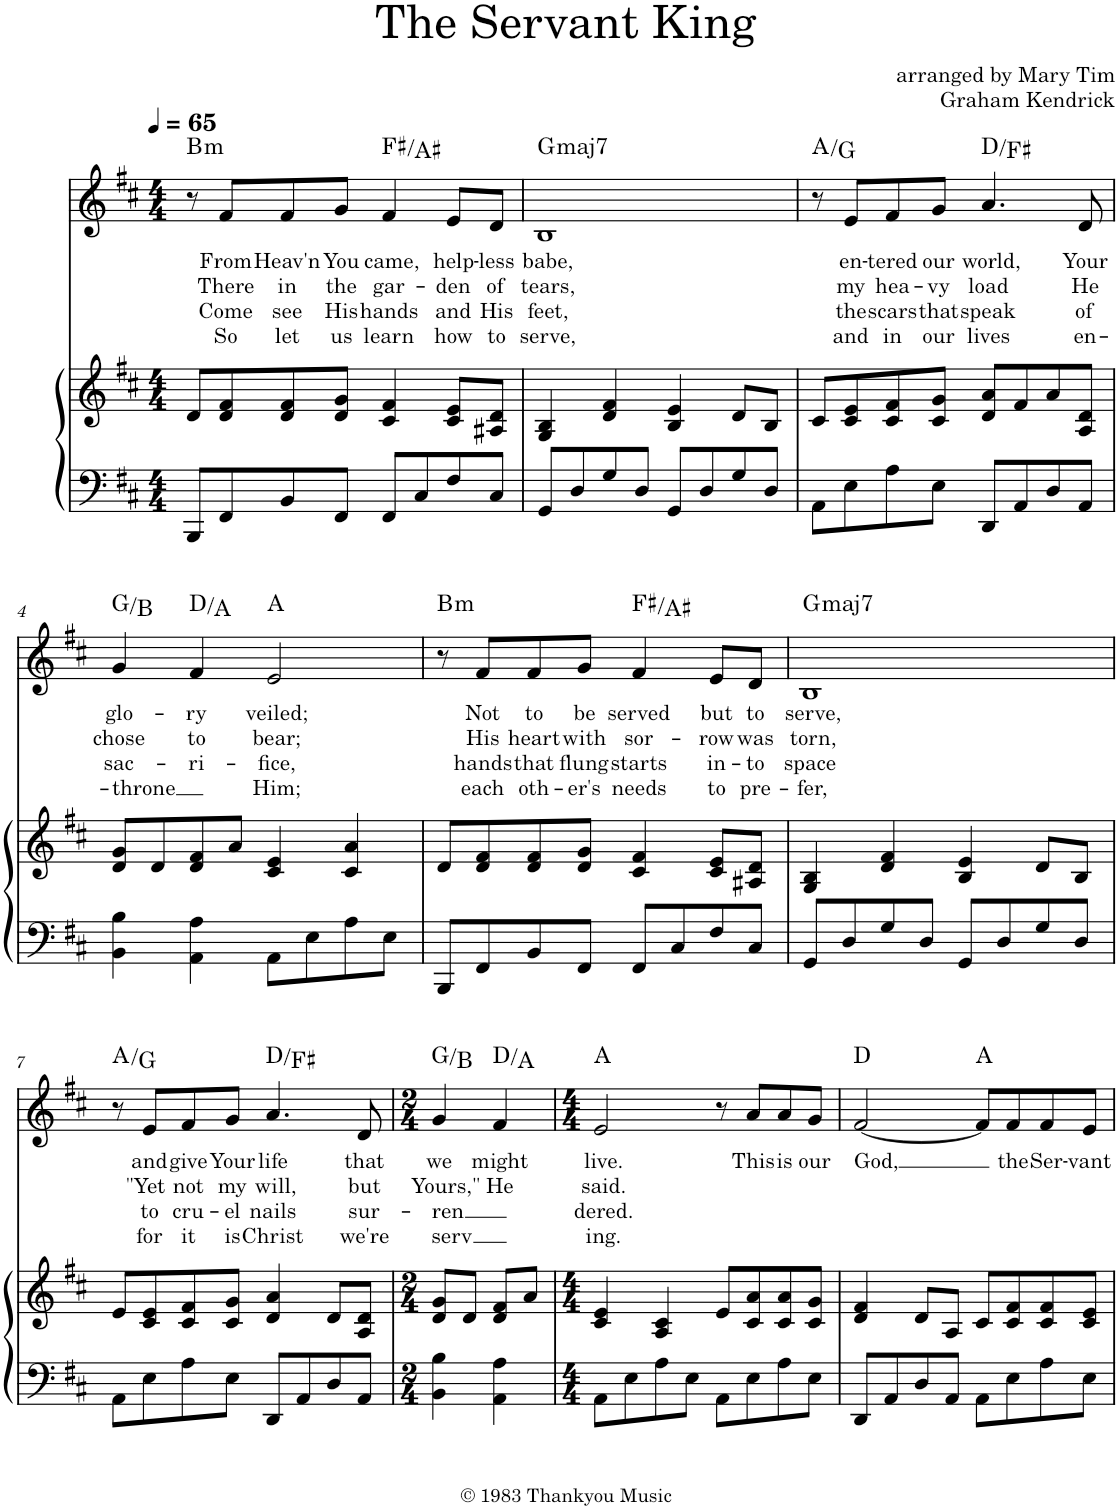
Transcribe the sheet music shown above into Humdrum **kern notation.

**kern	**kern	**kern	**text	**text	**text	**text	**harte
*part2	*part2	*part1	*part1	*part1	*part1	*part1	*part1
*staff3	*staff2	*staff1	*staff1	*staff1	*staff1	*staff1	*
*I"Piano	*	*I"Voice	*	*	*	*	*
*I'Pno	*	*	*	*	*	*	*
*clefF4	*clefG2	*clefG2	*	*	*	*	*
*k[f#c#]	*k[f#c#]	*k[f#c#]	*	*	*	*	*
*M4/4	*M4/4	*M4/4	*	*	*	*	*
*MM65	*MM65	*MM65	*	*	*	*	*
=1	=1	=1	=1	=1	=1	=1	=1
!	!	!	!	!	!	!	!LO:H:kt=m
8BBB/L	8d/L	8r	.	.	.	.	B:min
!	!	!	!LO:LY:b	!LO:LY:b	!LO:LY:b	!LO:LY:b	!
8FF#/	8d/ 8f#/	8f#/L	From	There	Come	So	.
!	!	!	!LO:LY:b	!LO:LY:b	!LO:LY:b	!LO:LY:b	!
8BB/	8d/ 8f#/	8f#/	Heav'n	in	see	let	.
!	!	!	!LO:LY:b	!LO:LY:b	!LO:LY:b	!LO:LY:b	!
8FF#/J	8d/ 8g/J	8g/J	You	the	His	us	.
!	!	!	!LO:LY:b	!LO:LY:b	!LO:LY:b	!LO:LY:b	!
8FF#/L	4c#/ 4f#/	4f#/	came,	gar-	hands	learn	F#:maj/3
8C#/	.	.	.	.	.	.	.
!	!	!	!LO:LY:b	!LO:LY:b	!LO:LY:b	!LO:LY:b	!
8F#/	8c#/ 8e/L	8e/L	help-	-den	and	how	.
!	!	!	!LO:LY:b	!LO:LY:b	!LO:LY:b	!LO:LY:b	!
8C#/J	8A#X/ 8d/J	8d/J	-less	of	His	to	.
=2	=2	=2	=2	=2	=2	=2	=2
!	!	!	!LO:LY:b	!LO:LY:b	!LO:LY:b	!LO:LY:b	!LO:H:kt=maj7
8GG/L	4G/ 4B/	1B	babe,	tears,	feet,	serve,	G:maj7
8D/	.	.	.	.	.	.	.
8G/	4d/ 4f#/	.	.	.	.	.	.
8D/J	.	.	.	.	.	.	.
8GG/L	4B/ 4e/	.	.	.	.	.	.
8D/	.	.	.	.	.	.	.
8G/	8d/L	.	.	.	.	.	.
8D/J	8B/J	.	.	.	.	.	.
=3	=3	=3	=3	=3	=3	=3	=3
8AA\L	8c#/L	8r	.	.	.	.	A:maj/b7
!	!	!	!LO:LY:b	!LO:LY:b	!LO:LY:b	!LO:LY:b	!
8E\	8c#/ 8e/	8e/L	en-	my	the	and	.
!	!	!	!LO:LY:b	!LO:LY:b	!LO:LY:b	!LO:LY:b	!
8A\	8c#/ 8f#/	8f#/	-tered	hea-	scars	in	.
!	!	!	!LO:LY:b	!LO:LY:b	!LO:LY:b	!LO:LY:b	!
8E\J	8c#/ 8g/J	8g/J	our	-vy	that	our	.
!	!	!	!LO:LY:b	!LO:LY:b	!LO:LY:b	!LO:LY:b	!
8DD/L	8d/ 8a/L	4.a/	world,	load	speak	lives	D:maj/3
8AA/	8f#/	.	.	.	.	.	.
8D/	8a/	.	.	.	.	.	.
!	!	!	!LO:LY:b	!LO:LY:b	!LO:LY:b	!LO:LY:b	!
8AA/J	8A/ 8d/J	8d/	Your	He	of	en-	.
!!LO:LB:g=z
=4	=4	=4	=4	=4	=4	=4	=4
!	!	!	!LO:LY:b	!LO:LY:b	!LO:LY:b	!LO:LY:b	!
4BB\ 4B\	8d/ 8g/L	4g/	glo-	chose	sac-	-throne	G:maj/3
.	8d/	.	.	.	.	.	.
!	!	!	!LO:LY:b	!LO:LY:b	!LO:LY:b	!	!
4AA\ 4A\	8d/ 8f#/	4f#/	-ry	to	-ri-	.	D:maj/5
.	8a/J	.	.	.	.	.	.
!	!	!	!LO:LY:b	!LO:LY:b	!LO:LY:b	!LO:LY:b	!
8AA\L	4c#/ 4e/	2e/	veiled;	bear;	-fice,	Him;	A:maj
8E\	.	.	.	.	.	.	.
8A\	4c#/ 4a/	.	.	.	.	.	.
8E\J	.	.	.	.	.	.	.
=5	=5	=5	=5	=5	=5	=5	=5
!	!	!	!	!	!	!	!LO:H:kt=m
8BBB/L	8d/L	8r	.	.	.	.	B:min
!	!	!	!LO:LY:b	!LO:LY:b	!LO:LY:b	!LO:LY:b	!
8FF#/	8d/ 8f#/	8f#/L	Not	His	hands	each	.
!	!	!	!LO:LY:b	!LO:LY:b	!LO:LY:b	!LO:LY:b	!
8BB/	8d/ 8f#/	8f#/	to	heart	that	oth-	.
!	!	!	!LO:LY:b	!LO:LY:b	!LO:LY:b	!LO:LY:b	!
8FF#/J	8d/ 8g/J	8g/J	be	with	flung	-er's	.
!	!	!	!LO:LY:b	!LO:LY:b	!LO:LY:b	!LO:LY:b	!
8FF#/L	4c#/ 4f#/	4f#/	served	sor-	starts	needs	F#:maj/3
8C#/	.	.	.	.	.	.	.
!	!	!	!LO:LY:b	!LO:LY:b	!LO:LY:b	!LO:LY:b	!
8F#/	8c#/ 8e/L	8e/L	but	-row	in-	to	.
!	!	!	!LO:LY:b	!LO:LY:b	!LO:LY:b	!LO:LY:b	!
8C#/J	8A#X/ 8d/J	8d/J	to	was	-to	pre-	.
=6	=6	=6	=6	=6	=6	=6	=6
!	!	!	!LO:LY:b	!LO:LY:b	!LO:LY:b	!LO:LY:b	!LO:H:kt=maj7
8GG/L	4G/ 4B/	1B	serve,	torn,	space	-fer,	G:maj7
8D/	.	.	.	.	.	.	.
8G/	4d/ 4f#/	.	.	.	.	.	.
8D/J	.	.	.	.	.	.	.
8GG/L	4B/ 4e/	.	.	.	.	.	.
8D/	.	.	.	.	.	.	.
8G/	8d/L	.	.	.	.	.	.
8D/J	8B/J	.	.	.	.	.	.
!!LO:LB:g=z
=7	=7	=7	=7	=7	=7	=7	=7
8AA\L	8e/L	8r	.	.	.	.	A:maj/b7
!	!	!	!LO:LY:b	!LO:LY:b	!LO:LY:b	!LO:LY:b	!
8E\	8c#/ 8e/	8e/L	and	"Yet	to	for	.
!	!	!	!LO:LY:b	!LO:LY:b	!LO:LY:b	!LO:LY:b	!
8A\	8c#/ 8f#/	8f#/	give	not	cru-	it	.
!	!	!	!LO:LY:b	!LO:LY:b	!LO:LY:b	!LO:LY:b	!
8E\J	8c#/ 8g/J	8g/J	Your	my	-el	is	.
!	!	!	!LO:LY:b	!LO:LY:b	!LO:LY:b	!LO:LY:b	!
8DD/L	4d/ 4a/	4.a/	life	will,	nails	Christ	D:maj/3
8AA/	.	.	.	.	.	.	.
8D/	8d/L	.	.	.	.	.	.
!	!	!	!LO:LY:b	!LO:LY:b	!LO:LY:b	!LO:LY:b	!
8AA/J	8A/ 8d/J	8d/	that	but	sur-	we're	.
=8	=8	=8	=8	=8	=8	=8	=8
*M2/4	*M2/4	*M2/4	*	*	*	*	*
!	!	!	!LO:LY:b	!LO:LY:b	!LO:LY:b	!LO:LY:b	!
4BB\ 4B\	8d/ 8g/L	4g/	we	Yours,"	-ren	serv	G:maj/3
.	8d/J	.	.	.	.	.	.
!	!	!	!LO:LY:b	!LO:LY:b	!	!	!
4AA\ 4A\	8d/ 8f#/L	4f#/	might	He	.	.	D:maj/5
.	8a/J	.	.	.	.	.	.
=9	=9	=9	=9	=9	=9	=9	=9
*M4/4	*M4/4	*M4/4	*	*	*	*	*
!	!	!	!LO:LY:b	!LO:LY:b	!LO:LY:b	!LO:LY:b	!
8AA\L	4c#/ 4e/	2e/	live.	said.	dered.	ing.	A:maj
8E\	.	.	.	.	.	.	.
8A\	4A/ 4c#/	.	.	.	.	.	.
8E\J	.	.	.	.	.	.	.
8AA\L	8e/L	8r	.	.	.	.	.
!	!	!	!LO:LY:b	!	!	!	!
8E\	8c#/ 8a/	8a/L	This	.	.	.	.
!	!	!	!LO:LY:b	!	!	!	!
8A\	8c#/ 8a/	8a/	is	.	.	.	.
!	!	!	!LO:LY:b	!	!	!	!
8E\J	8c#/ 8g/J	8g/J	our	.	.	.	.
=10	=10	=10	=10	=10	=10	=10	=10
!	!	!	!LO:LY:b	!	!	!	!
8DD/L	4d/ 4f#/	[2f#/	God,	.	.	.	D:maj
8AA/	.	.	.	.	.	.	.
8D/	8d/L	.	.	.	.	.	.
8AA/J	8A/J	.	.	.	.	.	.
8AA\L	8c#/L	8f#/L]	.	.	.	.	A:maj
!	!	!	!LO:LY:b	!	!	!	!
8E\	8c#/ 8f#/	8f#/	the	.	.	.	.
!	!	!	!LO:LY:b	!	!	!	!
8A\	8c#/ 8f#/	8f#/	Ser-	.	.	.	.
!	!	!	!LO:LY:b	!	!	!	!
8E\J	8c#/ 8e/J	8e/J	-vant	.	.	.	.
=	=	=	=	=	=	=	=
*-	*-	*-	*-	*-	*-	*-	*-
